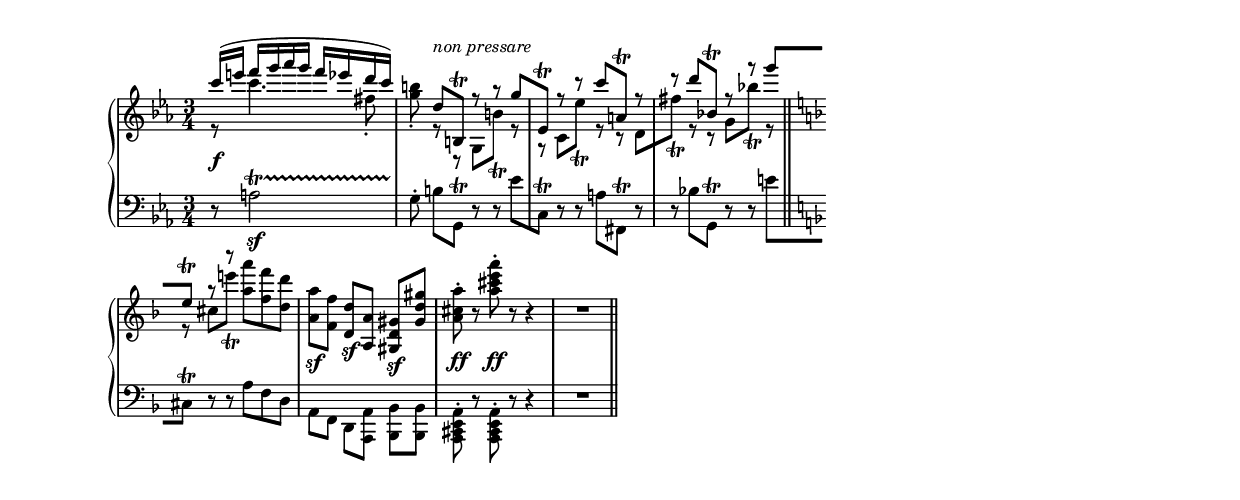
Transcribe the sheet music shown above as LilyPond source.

\version "2.11.38"
\include "english.ly"
#(set-global-staff-size 15)
\paper{
  ragged-right=##t
  line-width=17\cm
  indent=0\cm
}
 
% NR 1.6 Staff notation

% L. v. Beethoven, Op. 106
% Piano sonata 29 - Für das Hammer-Klavier
% Movt IV

\layout {
   \context {
      \Score
      %\override SpacingSpanner #'base-shortest-duration = #(ly:make-moment 1 16) 
      \override Beam #'breakable = ##t
      \override BarNumber #'transparent = ##t
   }
}

\new PianoStaff <<

   % RH staff
   \new Staff {
      \clef treble
      \key ef \major
      \time 3/4

      <<

         % RH voice 1
         \new Voice {
            \partial 1 * 5/8
            \voiceOne
            \once \override DynamicLineSpanner #'staff-padding = #4
            c'''16 \f (
            e'''16
            f'''16
            g'''16
            af'''16
            g'''16
            f'''16
            ef'''16
            d'''16
            c'''16 )

            |

            s8
            \once \override TextScript #'staff-padding = #6
            d''8 [
            ^ \markup \italic { non pressare }
            \override Voice.Script #'extra-offset = #'(0 . 1)
            b8 ] \trill
            r8
            r8
            g''8 [

            |

            ef'8 ] \trill
            r8
            r8
            c'''8 [
            a'8 ] \trill
            r8

            |

            r8
            d''' [
            bf'!8 ] \trill
            r8
            r8
            g'''8 [

            \bar "||"
            \break
            \key d \minor

            e''8 ] \trill
            r8
            r8

         }

         
         % RH voice 2
         \new Voice {
            \voiceTwo
            \partial 1 * 5/8
            r8
            c'''4.
            fs''8 \staccato

            |

            <b'' g''>8 \staccato
            r8
            r8
            g8 [
            b'8 ] \trill
            r8

            |

            r8
            c'8 [
            ef''8 ] \trill
            r8
            r8
            d'8 [

            |

            fs''8 ] \trill
            r8
            r8
            g'8 [
            bf''!8 ] \trill
            r8

            \bar "||"
            
            r8
            cs''8 [
            e'''!8 ] \trill

         }

      >>

      \oneVoice
      <a''' a''>8 [
      <f''' f''>8
      <d''' d''>8 ]

      |

      <a'' a'>8 [ \sf
      <f'' f'>8 ]
      <d'' d'>8 [ \sf
      <a' a> ]
      <gs' d' gs> [ \sf
      <gs'' d'' gs'> ]

      |

      \override DynamicLineSpanner #'staff-padding = #4
      \override DynamicText #'staff-padding = #4
      <a'' cs'' a'> \ff \staccato
      r8
      <a''' e''' cs''' a''>8 \ff \staccato
      r8
      r4

      |

      R1 * 3/4

      \bar "||"
      %\key d \major
   }

   % LH
   \new Staff {
      \clef bass
      \key ef \major
      \time 3/4

      \partial 1 * 5/8
      r8
      a2 \sf \startTrillSpan

      |

      g8 \staccato \stopTrillSpan
      b8 [
      g,8 ] \trill
      r8
      r8
      ef'8 [

      |

      c8 ] \trill
      r8
      r8
      \stemDown
      a8 [
      fs,8 ] \trill
      r8

      |

      r8
      bf!8 [
      g,8 ] \trill
      r8
      r8
      e'8 [

      \bar "||"
      \key d \minor

      cs8 ] \trill
      r8
      r8
      a8 [
      f8
      d8 ]

      |

      a,8 [
      f,8 ]
      d,8 [
      <a, a,,>8 ]
      <bf, bf,,>8 [
      <bf, bf,,>8 ]

      |

      <a, e, cs, a,,>8 \staccato
      r8
      <a, e, cs, a,,>8 \staccato
      r8
      r4

      |

      R1 * 3/4

      \bar "||"
      %\key d \major
   }

>>

